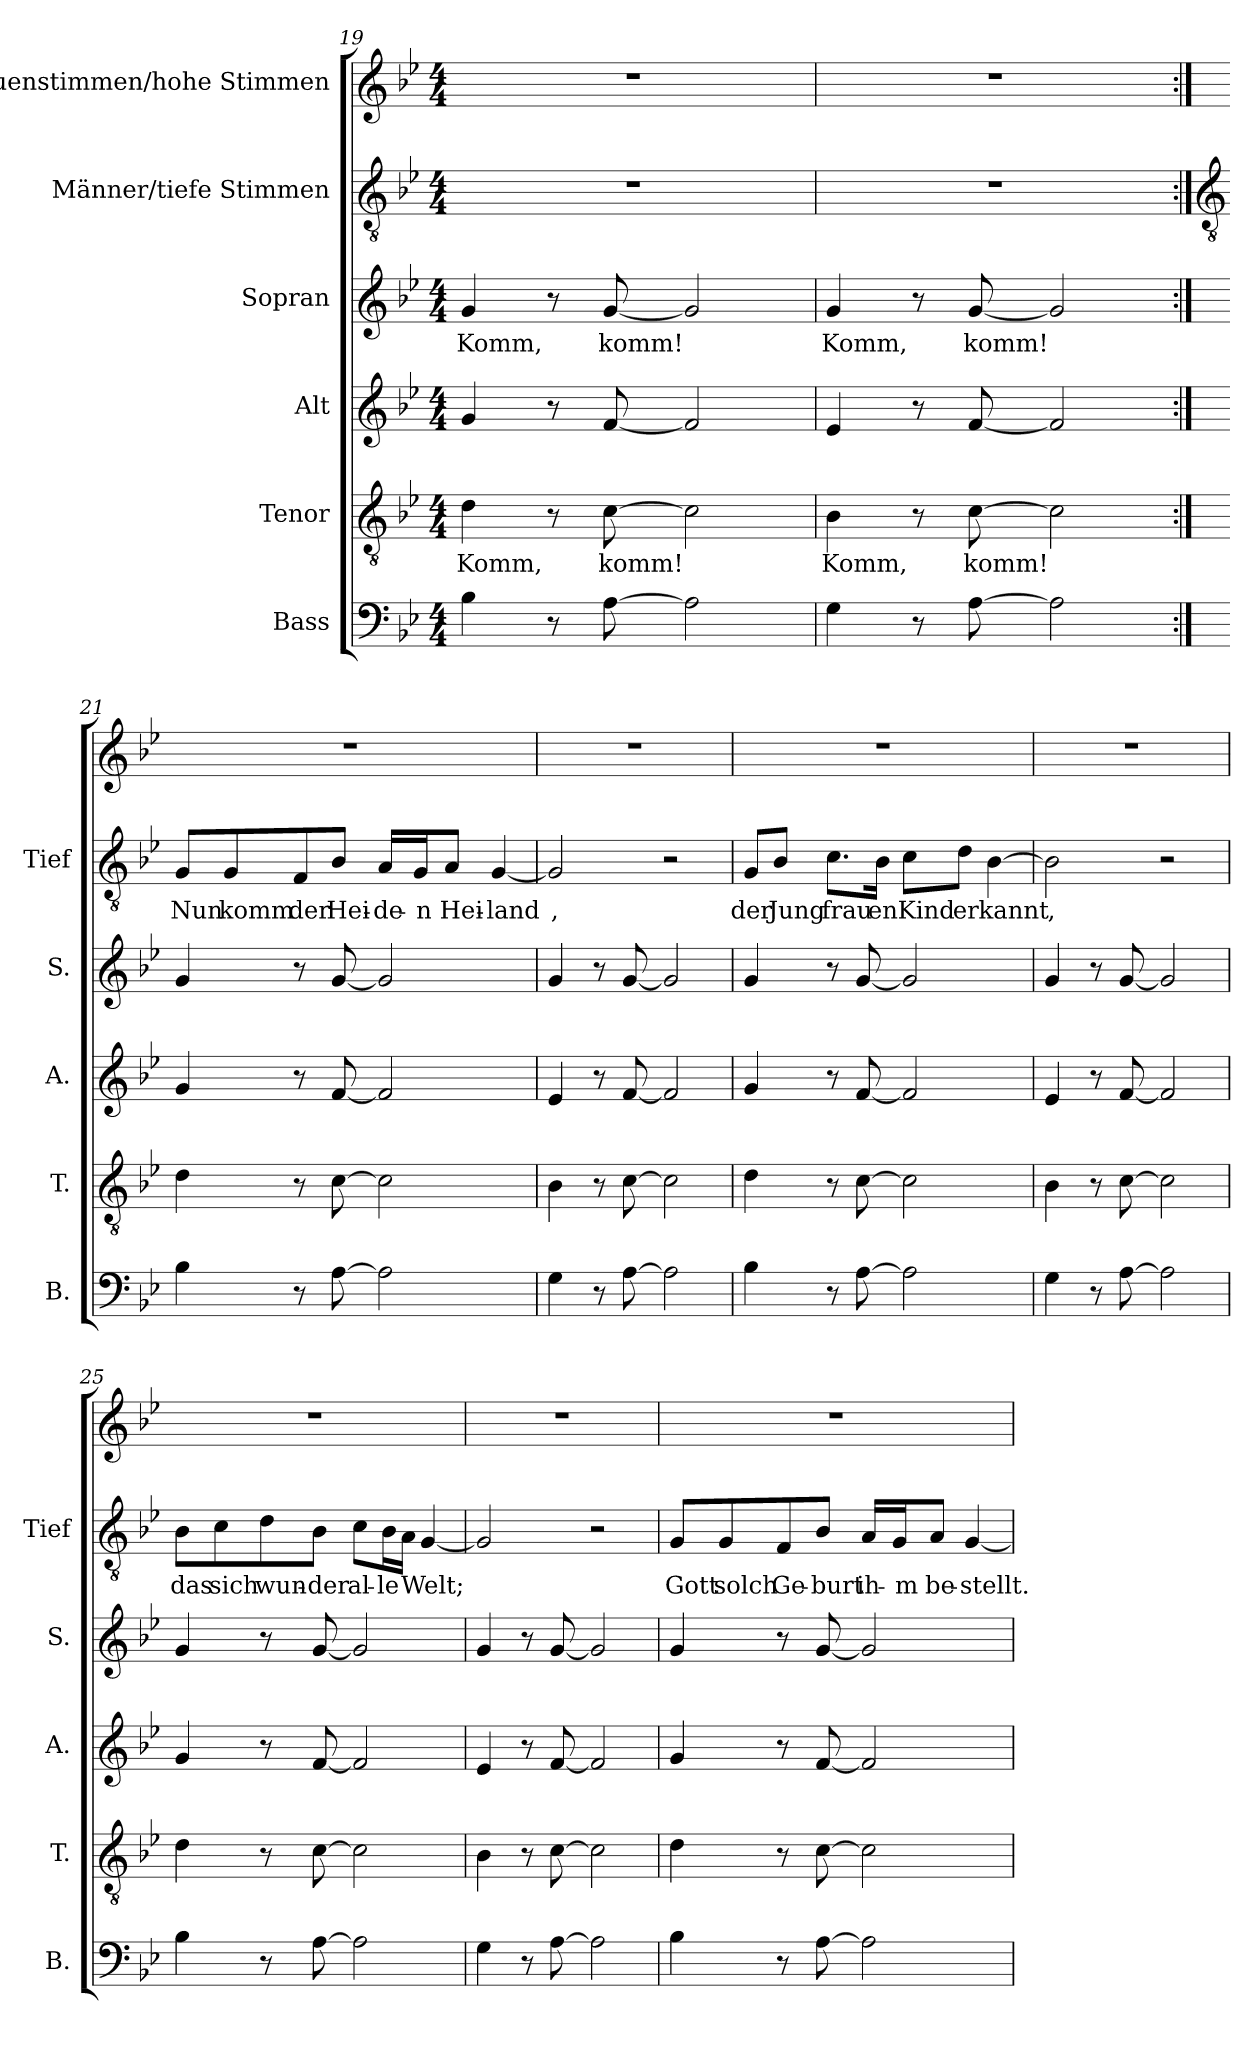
**kern	**kern	**text	**kern	**kern	**text	**kern	**text	**kern
*part6	*part5	*part5	*part4	*part3	*part3	*part2	*part2	*part1
*staff6	*staff5	*staff5	*staff4	*staff3	*staff3	*staff2	*staff2	*staff1
*I"Bass	*I"Tenor	*	*I"Alt	*I"Sopran	*	*I"Männer/tiefe Stimmen	*	*I"Frauenstimmen/hohe Stimmen
*I'B.	*I'T.	*	*I'A.	*I'S.	*	*I'Tief	*	*
*clefF4	*clefGv2	*	*clefG2	*clefG2	*	*clefGv2	*	*clefG2
*k[b-e-]	*k[b-e-]	*	*k[b-e-]	*k[b-e-]	*	*k[b-e-]	*	*k[b-e-]
*M4/4	*M4/4	*	*M4/4	*M4/4	*	*M4/4	*	*M4/4
=19	=19	=19	=19	=19	=19	=19	=19	=19
!	!	!LO:LY:b	!	!	!LO:LY:b	!	!	!
4B-\	4d\	Komm,	4g/	4g/	Komm,	1r	.	1r
8r	8r	.	8r	8r	.	.	.	.
!	!	!LO:LY:b	!	!	!LO:LY:b	!	!	!
[8A\	[8c\	komm!	[8f/	[8g/	komm!	.	.	.
2A\]	2c\]	.	2f/]	2g/]	.	.	.	.
=20	=20	=20	=20	=20	=20	=20	=20	=20
!	!	!LO:LY:b	!	!	!LO:LY:b	!	!	!
4G\	4B-\	Komm,	4e-/	4g/	Komm,	1r	.	1r
8r	8r	.	8r	8r	.	.	.	.
!	!	!LO:LY:b	!	!	!LO:LY:b	!	!	!
[8A\	[8c\	komm!	[8f/	[8g/	komm!	.	.	.
2A\]	2c\]	.	2f/]	2g/]	.	.	.	.
!!LO:LB:g=z
=21:|!	=21:|!	=21:|!	=21:|!	=21:|!	=21:|!	=21:|!	=21:|!	=21:|!
*	*	*	*	*	*	*clefGv2	*	*
!	!	!	!	!	!	!	!LO:LY:b	!
4B-\	4d\	.	4g/	4g/	.	8G/L	Nun	1r
!	!	!	!	!	!	!	!LO:LY:b	!
.	.	.	.	.	.	8G/	komm	.
!	!	!	!	!	!	!	!LO:LY:b	!
8r	8r	.	8r	8r	.	8F/	der	.
!	!	!	!	!	!	!	!LO:LY:b	!
[8A\	[8c\	.	[8f/	[8g/	.	8B-/J	Hei-	.
!	!	!	!	!	!	!	!LO:LY:b	!
2A\]	2c\]	.	2f/]	2g/]	.	16A/LL	-de-	.
!	!	!	!	!	!	!	!LO:LY:b	!
.	.	.	.	.	.	16G/J	-n	.
!	!	!	!	!	!	!	!LO:LY:b	!
.	.	.	.	.	.	8A/J	Hei-	.
!	!	!	!	!	!	!	!LO:LY:b	!
.	.	.	.	.	.	[4G/	-land	.
=22	=22	=22	=22	=22	=22	=22	=22	=22
!	!	!	!	!	!	!	!LO:LY:b	!
4G\	4B-\	.	4e-/	4g/	.	2G/]	,	1r
8r	8r	.	8r	8r	.	.	.	.
[8A\	[8c\	.	[8f/	[8g/	.	.	.	.
2A\]	2c\]	.	2f/]	2g/]	.	2r	.	.
=23	=23	=23	=23	=23	=23	=23	=23	=23
!	!	!	!	!	!	!	!LO:LY:b	!
4B-\	4d\	.	4g/	4g/	.	8G/L	der	1r
!	!	!	!	!	!	!	!LO:LY:b	!
.	.	.	.	.	.	8B-/J	Jung	.
!	!	!	!	!	!	!	!LO:LY:b	!
8r	8r	.	8r	8r	.	8.c\L	frau	.
[8A\	[8c\	.	[8f/	[8g/	.	.	.	.
!	!	!	!	!	!	!	!LO:LY:b	!
.	.	.	.	.	.	16B-\Jk	en	.
!	!	!	!	!	!	!	!LO:LY:b	!
2A\]	2c\]	.	2f/]	2g/]	.	8c\L	Kind	.
!	!	!	!	!	!	!	!LO:LY:b	!
.	.	.	.	.	.	8d\J	er	.
!	!	!	!	!	!	!	!LO:LY:b	!
.	.	.	.	.	.	[4B-\	kannt	.
=24	=24	=24	=24	=24	=24	=24	=24	=24
!	!	!	!	!	!	!	!LO:LY:b	!
4G\	4B-\	.	4e-/	4g/	.	2B-\]	,	1r
8r	8r	.	8r	8r	.	.	.	.
[8A\	[8c\	.	[8f/	[8g/	.	.	.	.
2A\]	2c\]	.	2f/]	2g/]	.	2r	.	.
=25	=25	=25	=25	=25	=25	=25	=25	=25
!	!	!	!	!	!	!	!LO:LY:b	!
4B-\	4d\	.	4g/	4g/	.	8B-\L	das	1r
!	!	!	!	!	!	!	!LO:LY:b	!
.	.	.	.	.	.	8c\	sich	.
!	!	!	!	!	!	!	!LO:LY:b	!
8r	8r	.	8r	8r	.	8d\	wun-	.
!	!	!	!	!	!	!	!LO:LY:b	!
[8A\	[8c\	.	[8f/	[8g/	.	8B-\J	-der	.
!	!	!	!	!	!	!	!LO:LY:b	!
2A\]	2c\]	.	2f/]	2g/]	.	8c\L	al-	.
!	!	!	!	!	!	!	!LO:LY:b	!
.	.	.	.	.	.	16B-\L	-le	.
.	.	.	.	.	.	16A\JJ	.	.
!	!	!	!	!	!	!	!LO:LY:b	!
.	.	.	.	.	.	[4G/	Welt;	.
=26	=26	=26	=26	=26	=26	=26	=26	=26
4G\	4B-\	.	4e-/	4g/	.	2G/]	.	1r
8r	8r	.	8r	8r	.	.	.	.
[8A\	[8c\	.	[8f/	[8g/	.	.	.	.
2A\]	2c\]	.	2f/]	2g/]	.	2r	.	.
!!LO:PB:g=z
=27	=27	=27	=27	=27	=27	=27	=27	=27
!	!	!	!	!	!	!	!LO:LY:b	!
4B-\	4d\	.	4g/	4g/	.	8G/L	Gott	1r
!	!	!	!	!	!	!	!LO:LY:b	!
.	.	.	.	.	.	8G/	solch	.
!	!	!	!	!	!	!	!LO:LY:b	!
8r	8r	.	8r	8r	.	8F/	Ge-	.
!	!	!	!	!	!	!	!LO:LY:b	!
[8A\	[8c\	.	[8f/	[8g/	.	8B-/J	-burt	.
!	!	!	!	!	!	!	!LO:LY:b	!
2A\]	2c\]	.	2f/]	2g/]	.	16A/LL	ih-	.
!	!	!	!	!	!	!	!LO:LY:b	!
.	.	.	.	.	.	16G/J	-m	.
!	!	!	!	!	!	!	!LO:LY:b	!
.	.	.	.	.	.	8A/J	be-	.
!	!	!	!	!	!	!	!LO:LY:b	!
.	.	.	.	.	.	[4G/	-stellt.	.
=	=	=	=	=	=	=	=	=
*-	*-	*-	*-	*-	*-	*-	*-	*-
